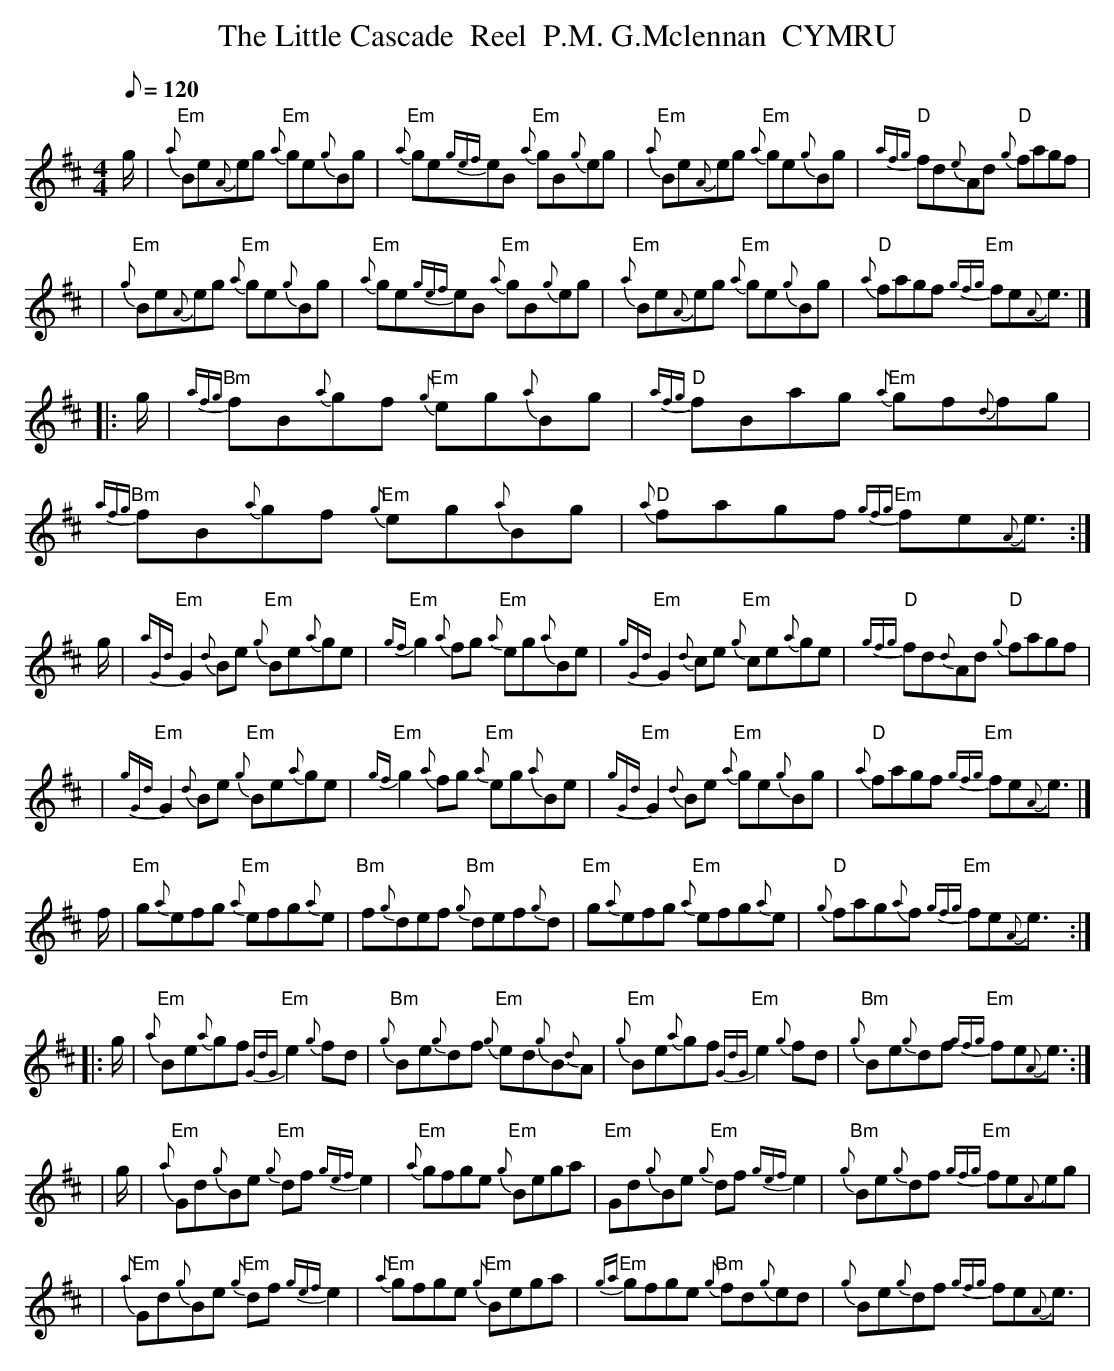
X:1
T:The Little Cascade  Reel  P.M. G.Mclennan  CYMRU
M:4/4
L:1/8
Q:120
K:D
g/2|"Em"{a}B1e1{A}e1g1 "Em"{a}g1e1{g}B1g1|"Em"{a}g1e1{gef}e1B1 "Em"{a}g1B1{g}e1g1|"Em"{a}B1e1{A}e1g1 "Em"{a}g1e1{g}B1g1|"D"{afg}f1d1{e}A1d1 "D"{g}f1a1g1f1|
|"Em"{g}B1e1{A}e1g1 "Em"{a}g1e1{g}B1g1|"Em"{a}g1e1{gef}e1B1 "Em"{a}g1B1{g}e1g1|"Em"{a}B1e1{A}e1g1 "Em"{a}g1e1{g}B1g1|"D"{a}f1a1g1f1 "Em"{gfg}f1e1{A}e3/2|]
|:g/2|"Bm"{afg}f1B1{a}g1f1 "Em"{g}e1g1{a}B1g1|"D"{afg}f1B1a1g1 "Em"{a}g1f1{d}f1g1|"Bm"{afg}f1B1{a}g1f1 "Em"{g}e1g1{a}B1g1|"D"{a}f1a1g1f1 "Em"{gfg}f1e1{A}e3/2:|
g/2|"Em"{aGd}G2{d}B1e1 "Em"{g}B1e1{a}g1e1|"Em"{gf}g2{a}f1g1 "Em"{a}e1g1{a}B1e1|"Em"{gGd}G2{d}c1e1 "Em"{g}c1e1{a}g1e1|"D"{gfg}f1d1{d}A1d1 "D"{g}f1a1g1f1|
|"Em"{gGd}G2{d}B1e1 "Em"{g}B1e1{a}g1e1|"Em"{gf}g2{a}f1g1 "Em"{a}e1g1{a}B1e1|"Em"{gGd}G2{d}B1e1 "Em"{a}g1e1{g}B1g1|"D"{a}f1a1g1f1 "Em"{gfg}f1e1{A}e3/2|]
f/2|"Em"g1{a}e1f1g1 "Em"{a}e1f1g1{a}e1|"Bm"f1{g}d1e1f1 "Bm"{g}d1e1f1{g}d1|"Em"g1{a}e1f1g1 "Em"{a}e1f1g1{a}e1|"D"{g}f1a1g1{a}f1 "Em"{gfg}f1e1{A}e3/2:|
|:g/2|"Em"{a}B1e1{a}g1f1 "Em"{GdG}e2{g}f1d1|"Bm"{g}B1e1{g}d1f1 "Em"{g}e1d1{g}B1{d}A1|"Em"{g}B1e1{a}g1f1 "Em"{GdG}e2{g}f1d1|"Bm"{g}B1e1{g}d1f1 "Em"{gfg}f1e1{A}e3/2:|
|g/2|"Em"{a}G1d1{g}B1e1 "Em"{g}d1f1{gef}e2|"Em"{a}g1f1g1e1 "Em"{g}B1e1g1a1|"Em"G1d1{g}B1e1 "Em"{g}d1f1{gef}e2|"Bm"{g}B1e1{g}d1f1 "Em"{gfg}f1e1{A}e1g1|
|"Em"{a}G1d1{g}B1e1 "Em"{g}d1f1{gef}e2|"Em"{a}g1f1g1e1 "Em"{g}B1e1g1a1|"Em"{ga}g1f1g1e1 "Bm"{g}f1d1{g}e1d1|{g}B1e1{g}d1f1 {gfg}f1e1{A}e3/2|
